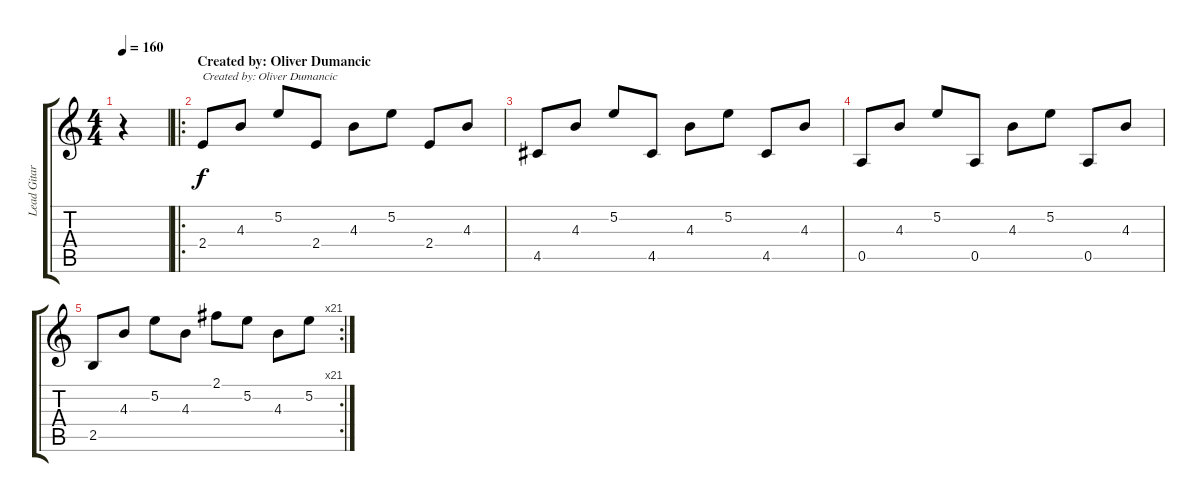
\track ("Lead Gitara" "Lead Gitar") {instrument acousticguitarsteel}
\staff {score tabs}
\tuning (E4 B3 G3 D3 A2 E2) {hide}
\ts (4 4)
\tempo 160
\clef g2
\ks c
r.4{dy f instrument acousticguitarsteel} |
\ro
\section ("" "Created by: Oliver Dumancic")
2.4.8{txt "Created by: Oliver Dumancic"} 4.3.8 5.2.8 2.4.8 4.3.8 5.2.8 2.4.8 4.3.8 |
4.5.8 4.3.8 5.2.8 4.5.8 4.3.8 5.2.8 4.5.8 4.3.8 |
0.5.8 4.3.8 5.2.8 0.5.8 4.3.8 5.2.8 0.5.8 4.3.8 |
\rc 21
2.5.8 4.3.8 5.2.8 4.3.8 2.1.8 5.2.8 4.3.8 5.2.8
